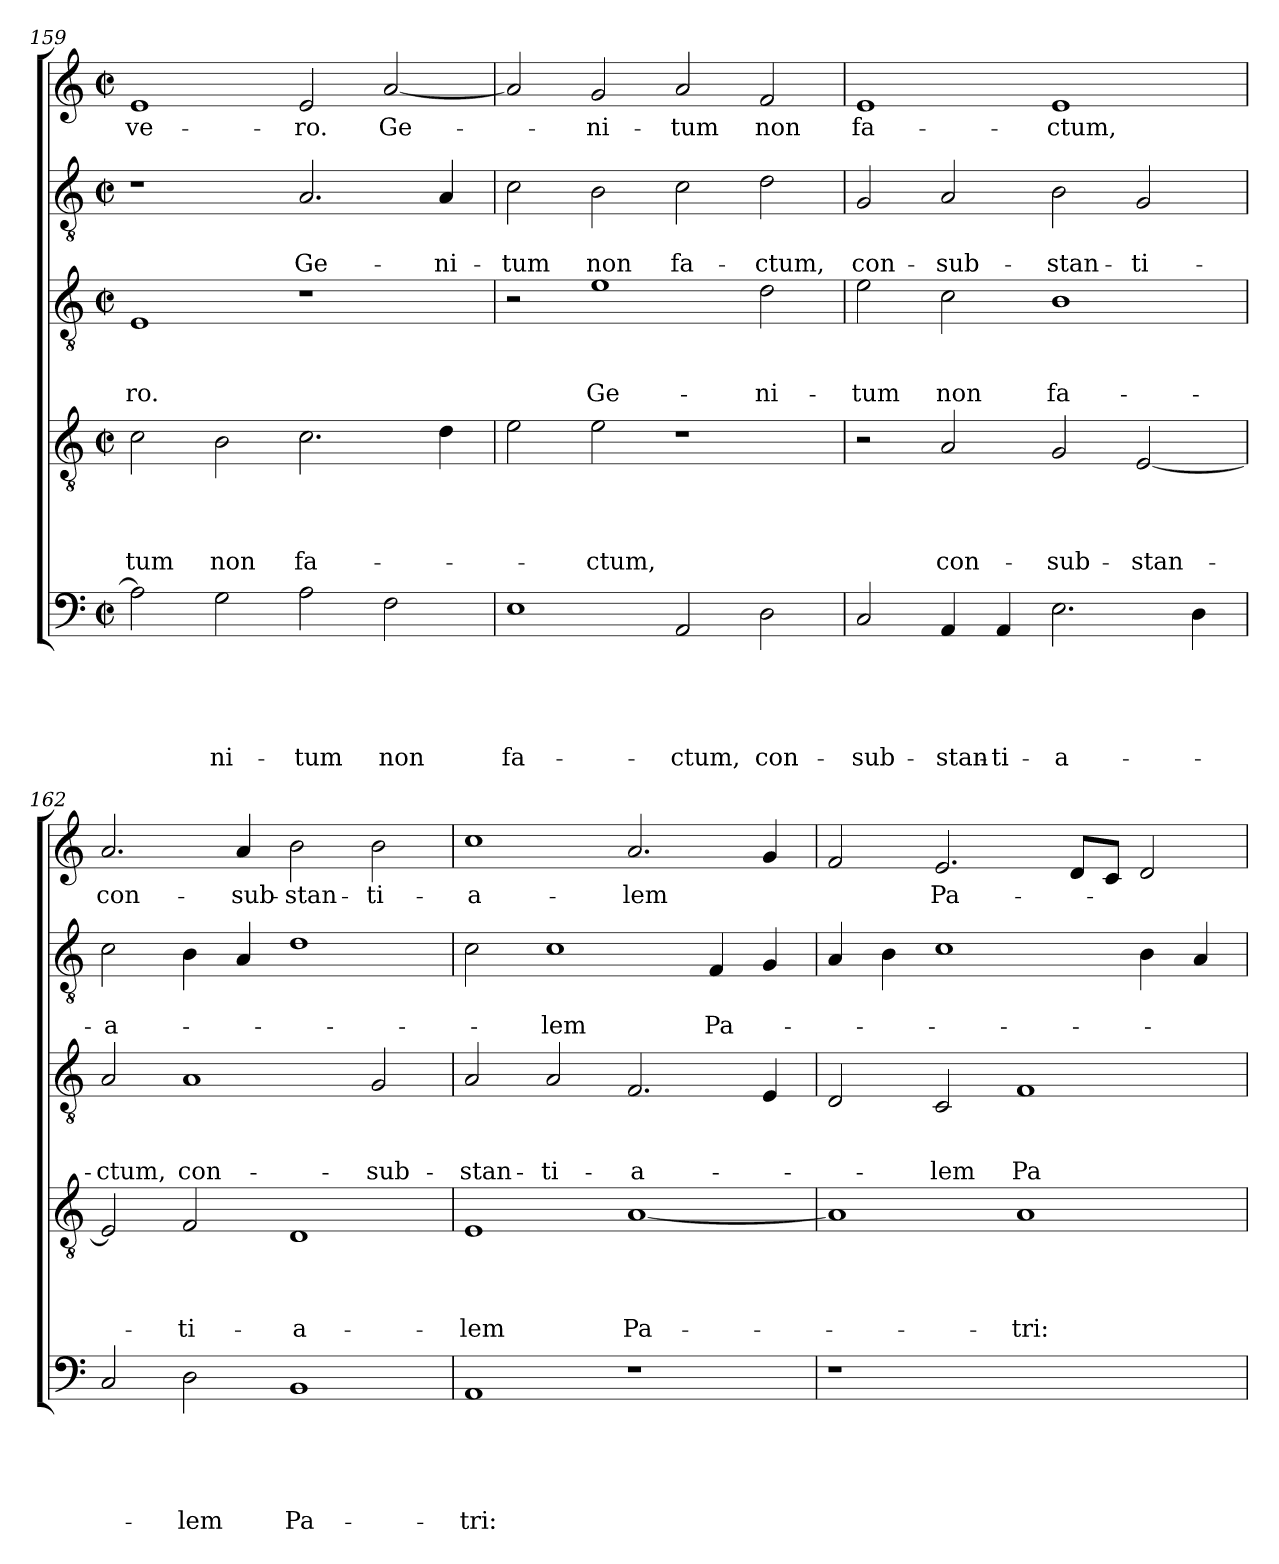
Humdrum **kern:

**kern	**text	**text	**text	**text	**text	**kern	**text	**text	**text	**text	**kern	**text	**text	**text	**kern	**text	**text	**kern	**text
*part5	*part5	*part5	*part5	*part5	*part5	*part4	*part4	*part4	*part4	*part4	*part3	*part3	*part3	*part3	*part2	*part2	*part2	*part1	*part1
*staff5	*staff5	*staff5	*staff5	*staff5	*staff5	*staff4	*staff4	*staff4	*staff4	*staff4	*staff3	*staff3	*staff3	*staff3	*staff2	*staff2	*staff2	*staff1	*staff1
*clefF4	*	*	*	*	*	*clefGv2	*	*	*	*	*clefGv2	*	*	*	*clefGv2	*	*	*clefG2	*
*k[]	*	*	*	*	*	*k[]	*	*	*	*	*k[]	*	*	*	*k[]	*	*	*k[]	*
*C:	*	*	*	*	*	*C:	*	*	*	*	*C:	*	*	*	*C:	*	*	*C:	*
*M2/2	*	*	*	*	*	*M2/2	*	*	*	*	*M2/2	*	*	*	*M2/2	*	*	*M2/2	*
*met(c|)	*	*	*	*	*	*met(c|)	*	*	*	*	*met(c|)	*	*	*	*met(c|)	*	*	*met(c|)	*
=159	=159	=159	=159	=159	=159	=159	=159	=159	=159	=159	=159	=159	=159	=159	=159	=159	=159	=159	=159
2A\]	.	.	.	.	.	2c\	.	.	.	-tum	1E	.	.	-ro.	1r	.	.	1e	ve-
2G\	.	.	.	.	-ni-	2B\	.	.	.	non	.	.	.	.	.	.	.	.	.
2A\	.	.	.	.	-tum	2.c\	.	.	.	fa-	1r	.	.	.	2.A/	.	Ge-	2e/	-ro.
2F\	.	.	.	.	non	.	.	.	.	.	.	.	.	.	.	.	.	[2a/	Ge-
.	.	.	.	.	.	4d\	.	.	.	.	.	.	.	.	4A/	.	-ni-	.	.
=160	=160	=160	=160	=160	=160	=160	=160	=160	=160	=160	=160	=160	=160	=160	=160	=160	=160	=160	=160
1E	.	.	.	.	fa-	2e\	.	.	.	.	2r	.	.	.	2c\	.	-tum	2a/]	.
.	.	.	.	.	.	2e\	.	.	.	-ctum,	1e	.	.	Ge-	2B\	.	non	2g/	-ni-
2AA/	.	.	.	.	-ctum,	1r	.	.	.	.	.	.	.	.	2c\	.	fa-	2a/	-tum
2D\	.	.	.	.	con-	.	.	.	.	.	2d\	.	.	-ni-	2d\	.	-ctum,	2f/	non
!!LO:LB:g=z
=161	=161	=161	=161	=161	=161	=161	=161	=161	=161	=161	=161	=161	=161	=161	=161	=161	=161	=161	=161
2C/	.	.	.	.	-sub-	2r	.	.	.	.	2e\	.	.	-tum	2G/	.	con-	1e	fa-
4AA/	.	.	.	.	-stan-	2A/	.	.	.	con-	2c\	.	.	non	2A/	.	-sub-	.	.
4AA/	.	.	.	.	-ti-	.	.	.	.	.	.	.	.	.	.	.	.	.	.
2.E\	.	.	.	.	-a-	2G/	.	.	.	-sub-	1B	.	.	fa-	2B\	.	-stan-	1e	-ctum,
.	.	.	.	.	.	[2E/	.	.	.	-stan-	.	.	.	.	2G/	.	-ti-	.	.
4D\	.	.	.	.	.	.	.	.	.	.	.	.	.	.	.	.	.	.	.
=162	=162	=162	=162	=162	=162	=162	=162	=162	=162	=162	=162	=162	=162	=162	=162	=162	=162	=162	=162
2C/	.	.	.	.	.	2E/]	.	.	.	.	2A/	.	.	-ctum,	2c\	.	-a-	2.a/	con-
2D\	.	.	.	.	-lem	2F/	.	.	.	-ti-	1A	.	.	con-	4B\	.	.	.	.
.	.	.	.	.	.	.	.	.	.	.	.	.	.	.	4A/	.	.	4a/	-sub-
1BB	.	.	.	.	Pa-	1D	.	.	.	-a-	.	.	.	.	1d	.	.	2b\	-stan-
.	.	.	.	.	.	.	.	.	.	.	2G/	.	.	-sub-	.	.	.	2b\	-ti-
=163	=163	=163	=163	=163	=163	=163	=163	=163	=163	=163	=163	=163	=163	=163	=163	=163	=163	=163	=163
1AA	.	.	.	.	-tri:	1E	.	.	.	-lem	2A/	.	.	-stan-	2c\	.	.	1cc	-a-
.	.	.	.	.	.	.	.	.	.	.	2A/	.	.	-ti-	1c	.	-lem	.	.
1r	.	.	.	.	.	[1A	.	.	.	Pa-	2.F/	.	.	-a-	.	.	.	2.a/	-lem
.	.	.	.	.	.	.	.	.	.	.	.	.	.	.	4F/	.	Pa-	.	.
.	.	.	.	.	.	.	.	.	.	.	4E/	.	.	.	4G/	.	.	4g/	.
=164	=164	=164	=164	=164	=164	=164	=164	=164	=164	=164	=164	=164	=164	=164	=164	=164	=164	=164	=164
1r	.	.	.	.	.	1A]	.	.	.	.	2D/	.	.	.	4A/	.	.	2f/	.
.	.	.	.	.	.	.	.	.	.	.	.	.	.	.	4B\	.	.	.	.
.	.	.	.	.	.	.	.	.	.	.	2C/	.	.	-lem	1c	.	.	2.e/	Pa-
1ryy	.	.	.	.	.	1A	.	.	.	-tri:	1F	.	.	Pa-	.	.	.	.	.
.	.	.	.	.	.	.	.	.	.	.	.	.	.	.	.	.	.	8d/L	.
.	.	.	.	.	.	.	.	.	.	.	.	.	.	.	.	.	.	8c/J	.
.	.	.	.	.	.	.	.	.	.	.	.	.	.	.	4B\	.	.	2d/	.
.	.	.	.	.	.	.	.	.	.	.	.	.	.	.	4A/	.	.	.	.
=	=	=	=	=	=	=	=	=	=	=	=	=	=	=	=	=	=	=	=
*-	*-	*-	*-	*-	*-	*-	*-	*-	*-	*-	*-	*-	*-	*-	*-	*-	*-	*-	*-
